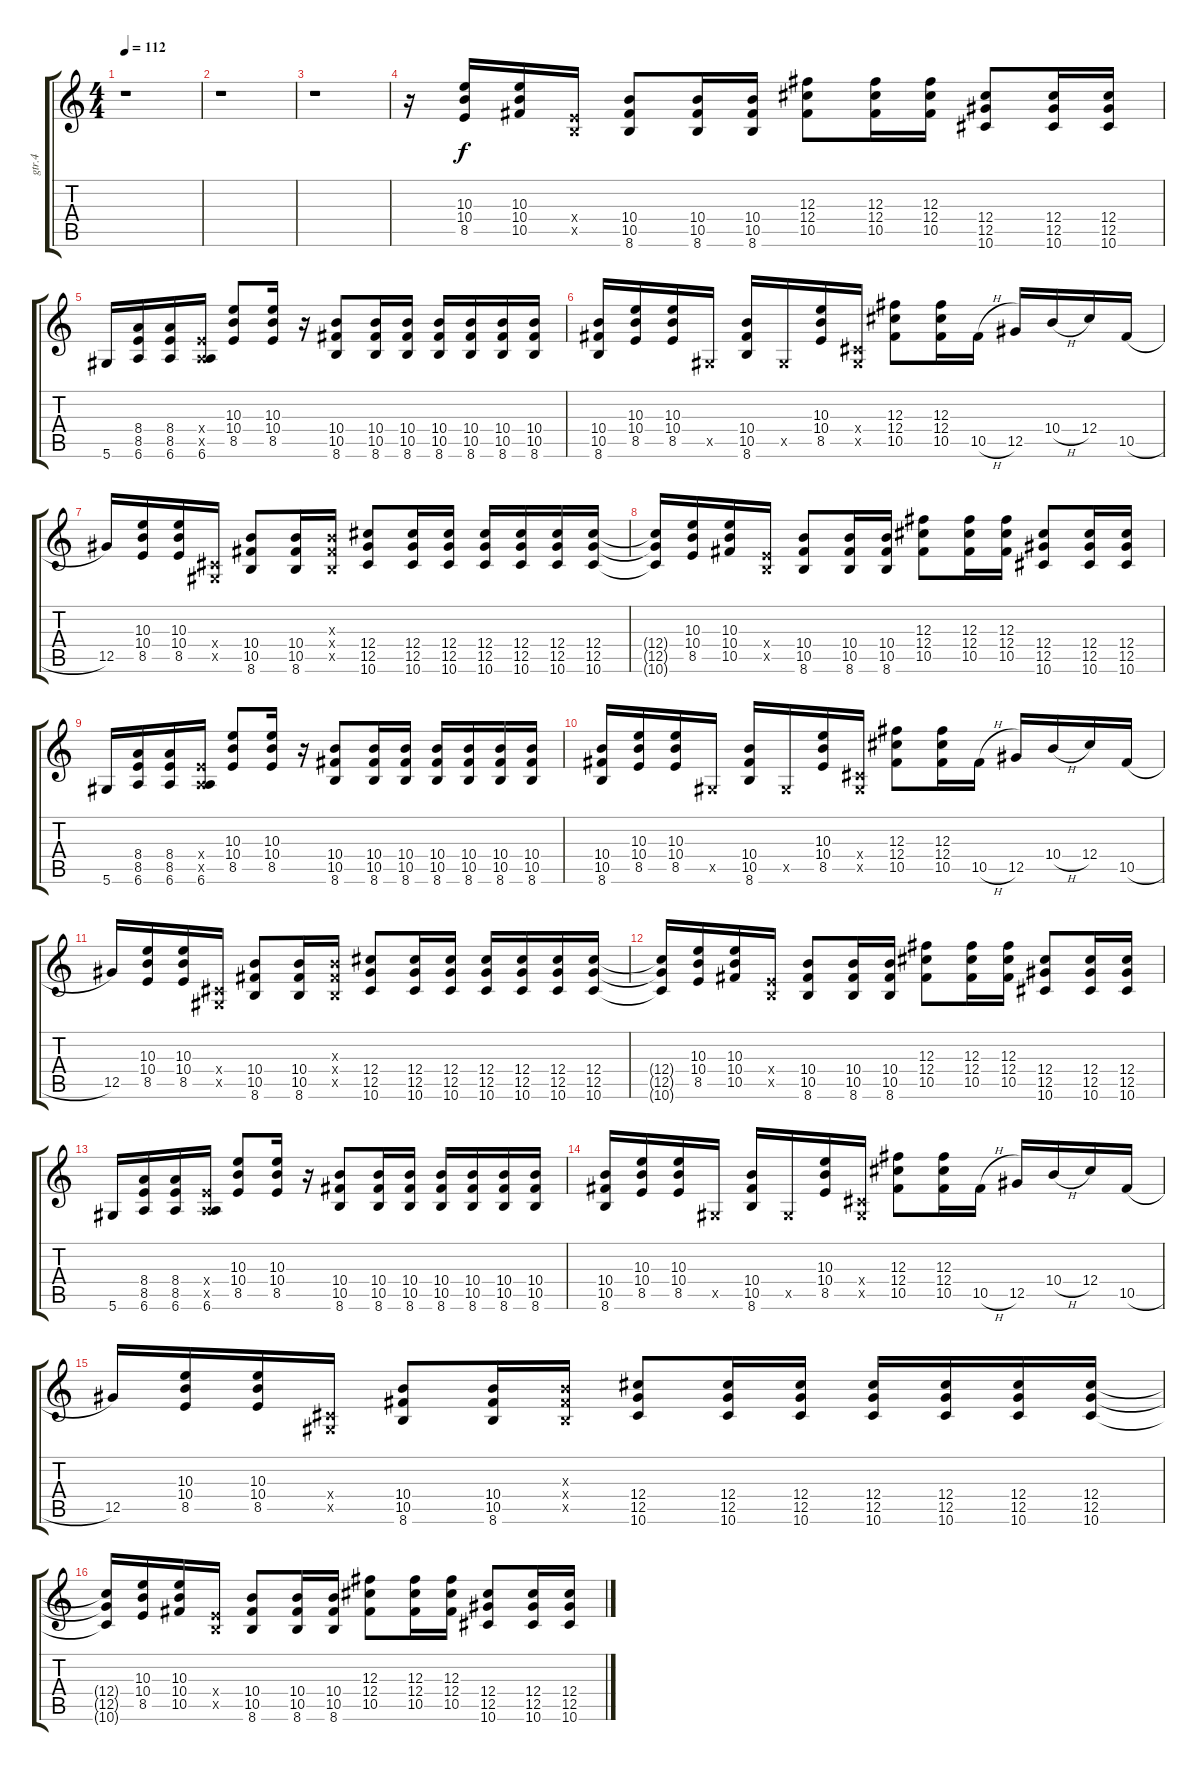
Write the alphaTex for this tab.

\track ("gtr.4" "gtr.4") {instrument distortionguitar}
\staff {score tabs}
\tuning (Eb4 Bb3 Gb3 Db3 Ab2 Eb2) {hide}
\ts (4 4)
\tempo 112
\clef g2
\ks c
r.1{dy f} |
r.1 |
r.1 |
r.16 (10.3 10.4 8.5).16 (10.3 10.4 10.5).16 (3.4{x} 3.5{x}).16 (10.4 10.5 8.6).8 (10.4 10.5 8.6).16 (10.4 10.5 8.6).16 (12.3 12.4 10.5).8 (12.3 12.4 10.5).16 (12.3 12.4 10.5).16 (12.4 12.5 10.6).8 (12.4 12.5 10.6).16 (12.4 12.5 10.6).16 |
5.6.16 (8.4 8.5 6.6).16 (8.4 8.5 6.6).16 (3.4{x} 1.5{x} 6.6).16 (10.3 10.4 8.5).8 (10.3 10.4 8.5).16 r.16 (10.4 10.5 8.6).8 (10.4 10.5 8.6).16 (10.4 10.5 8.6).16 (10.4 10.5 8.6).16 (10.4 10.5 8.6).16 (10.4 10.5 8.6).16 (10.4 10.5 8.6).16 |
(10.4 10.5 8.6).16 (10.3 10.4 8.5).16 (10.3 10.4 8.5).16 0.5{x}.16 (10.4 10.5 8.6).16 0.5{x}.16 (10.3 10.4 8.5).16 (0.4{x} 0.5{x}).16 (12.3 12.4 10.5).8 (12.3 12.4 10.5).16 10.5{h}.16 12.5.16 10.4{h}.16 12.4.16 10.5{h}.16 |
12.5.16 (10.3 10.4 8.5).16 (10.3 10.4 8.5).16 (0.4{x} 0.5{x}).16 (10.4 10.5 8.6).8 (10.4 10.5 8.6).16 (5.3{x} 5.4{x} 3.5{x}).16 (12.4 12.5 10.6).8 (12.4 12.5 10.6).16 (12.4 12.5 10.6).16 (12.4 12.5 10.6).16 (12.4 12.5 10.6).16 (12.4 12.5 10.6).16 (12.4 12.5 10.6).16 |
(12.4{t} 12.5{t} 10.6{t}).16 (10.3 10.4 8.5).16 (10.3 10.4 10.5).16 (3.4{x} 3.5{x}).16 (10.4 10.5 8.6).8 (10.4 10.5 8.6).16 (10.4 10.5 8.6).16 (12.3 12.4 10.5).8 (12.3 12.4 10.5).16 (12.3 12.4 10.5).16 (12.4 12.5 10.6).8 (12.4 12.5 10.6).16 (12.4 12.5 10.6).16 |
5.6.16 (8.4 8.5 6.6).16 (8.4 8.5 6.6).16 (3.4{x} 1.5{x} 6.6).16 (10.3 10.4 8.5).8 (10.3 10.4 8.5).16 r.16 (10.4 10.5 8.6).8 (10.4 10.5 8.6).16 (10.4 10.5 8.6).16 (10.4 10.5 8.6).16 (10.4 10.5 8.6).16 (10.4 10.5 8.6).16 (10.4 10.5 8.6).16 |
(10.4 10.5 8.6).16 (10.3 10.4 8.5).16 (10.3 10.4 8.5).16 0.5{x}.16 (10.4 10.5 8.6).16 0.5{x}.16 (10.3 10.4 8.5).16 (0.4{x} 0.5{x}).16 (12.3 12.4 10.5).8 (12.3 12.4 10.5).16 10.5{h}.16 12.5.16 10.4{h}.16 12.4.16 10.5{h}.16 |
12.5.16 (10.3 10.4 8.5).16 (10.3 10.4 8.5).16 (0.4{x} 0.5{x}).16 (10.4 10.5 8.6).8 (10.4 10.5 8.6).16 (5.3{x} 5.4{x} 3.5{x}).16 (12.4 12.5 10.6).8 (12.4 12.5 10.6).16 (12.4 12.5 10.6).16 (12.4 12.5 10.6).16 (12.4 12.5 10.6).16 (12.4 12.5 10.6).16 (12.4 12.5 10.6).16 |
(12.4{t} 12.5{t} 10.6{t}).16 (10.3 10.4 8.5).16 (10.3 10.4 10.5).16 (3.4{x} 3.5{x}).16 (10.4 10.5 8.6).8 (10.4 10.5 8.6).16 (10.4 10.5 8.6).16 (12.3 12.4 10.5).8 (12.3 12.4 10.5).16 (12.3 12.4 10.5).16 (12.4 12.5 10.6).8 (12.4 12.5 10.6).16 (12.4 12.5 10.6).16 |
5.6.16 (8.4 8.5 6.6).16 (8.4 8.5 6.6).16 (3.4{x} 1.5{x} 6.6).16 (10.3 10.4 8.5).8 (10.3 10.4 8.5).16 r.16 (10.4 10.5 8.6).8 (10.4 10.5 8.6).16 (10.4 10.5 8.6).16 (10.4 10.5 8.6).16 (10.4 10.5 8.6).16 (10.4 10.5 8.6).16 (10.4 10.5 8.6).16 |
(10.4 10.5 8.6).16 (10.3 10.4 8.5).16 (10.3 10.4 8.5).16 0.5{x}.16 (10.4 10.5 8.6).16 0.5{x}.16 (10.3 10.4 8.5).16 (0.4{x} 0.5{x}).16 (12.3 12.4 10.5).8 (12.3 12.4 10.5).16 10.5{h}.16 12.5.16 10.4{h}.16 12.4.16 10.5{h}.16 |
12.5.16 (10.3 10.4 8.5).16 (10.3 10.4 8.5).16 (0.4{x} 0.5{x}).16 (10.4 10.5 8.6).8 (10.4 10.5 8.6).16 (5.3{x} 5.4{x} 3.5{x}).16 (12.4 12.5 10.6).8 (12.4 12.5 10.6).16 (12.4 12.5 10.6).16 (12.4 12.5 10.6).16 (12.4 12.5 10.6).16 (12.4 12.5 10.6).16 (12.4 12.5 10.6).16 |
(12.4{t} 12.5{t} 10.6{t}).16 (10.3 10.4 8.5).16 (10.3 10.4 10.5).16 (3.4{x} 3.5{x}).16 (10.4 10.5 8.6).8 (10.4 10.5 8.6).16 (10.4 10.5 8.6).16 (12.3 12.4 10.5).8 (12.3 12.4 10.5).16 (12.3 12.4 10.5).16 (12.4 12.5 10.6).8 (12.4 12.5 10.6).16 (12.4 12.5 10.6).16
